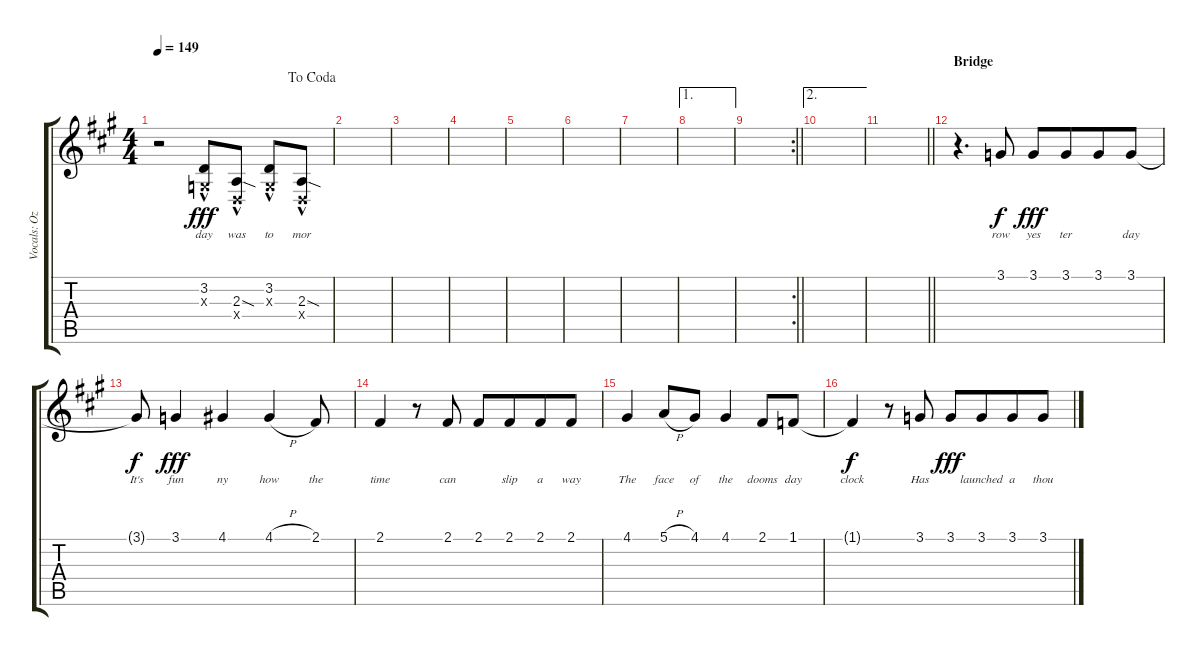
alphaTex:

\track ("Vocals: Ozzy" "Vocals: Oz") {instrument lead2sawtooth}
\staff {score tabs}
\tuning (E4 B3 G3 D3 A2 E2) {hide}
\ts (4 4)
\jump dacoda
\tempo 149
\clef g2
\ks a
r.2{dy fff} (3.2{hac} 0.3{x}).8{lyrics (0 "day") lyrics (1 "") lyrics (2 "") lyrics (3 "") lyrics (4 "")} (2.3{sod hac} 0.4{x}).8{lyrics (0 "was") lyrics (1 "") lyrics (2 "") lyrics (3 "") lyrics (4 "")} (3.2{hac} 0.3{x}).8{lyrics (0 "to") lyrics (1 "") lyrics (2 "") lyrics (3 "") lyrics (4 "")} (2.3{sod hac} 0.4{x}).8{lyrics (0 "mor") lyrics (1 "") lyrics (2 "") lyrics (3 "") lyrics (4 "")} |
|
|
|
|
|
|
\ae 1
|
\rc 2
\barLineRight lightlight
|
\ae 2
|
\barLineRight lightlight
|
\section ("" "Bridge")
r.4{d} 3.1.8{lyrics (0 "row") lyrics (1 "") lyrics (2 "") lyrics (3 "") lyrics (4 "") dy f} 3.1.8{lyrics (0 "yes") lyrics (1 "") lyrics (2 "") lyrics (3 "") lyrics (4 "") dy fff} 3.1.8{lyrics (0 "ter") lyrics (1 "") lyrics (2 "") lyrics (3 "") lyrics (4 "") beam merge} 3.1.8{lyrics (0 "") lyrics (1 "") lyrics (2 "") lyrics (3 "") lyrics (4 "")} 3.1.8{lyrics (0 "day") lyrics (1 "") lyrics (2 "") lyrics (3 "") lyrics (4 "")} |
3.1{t}.8{lyrics (0 "It's") lyrics (1 "") lyrics (2 "") lyrics (3 "") lyrics (4 "") dy f} 3.1.4{lyrics (0 "fun") lyrics (1 "") lyrics (2 "") lyrics (3 "") lyrics (4 "") dy fff} 4.1.4{lyrics (0 "ny") lyrics (1 "") lyrics (2 "") lyrics (3 "") lyrics (4 "")} 4.1{h}.4{lyrics (0 "how") lyrics (1 "") lyrics (2 "") lyrics (3 "") lyrics (4 "")} 2.1.8{lyrics (0 "the") lyrics (1 "") lyrics (2 "") lyrics (3 "") lyrics (4 "")} |
2.1.4{lyrics (0 "time") lyrics (1 "") lyrics (2 "") lyrics (3 "") lyrics (4 "")} r.8 2.1.8{lyrics (0 "can") lyrics (1 "") lyrics (2 "") lyrics (3 "") lyrics (4 "")} 2.1.8{lyrics (0 "") lyrics (1 "") lyrics (2 "") lyrics (3 "") lyrics (4 "")} 2.1.8{lyrics (0 "slip") lyrics (1 "") lyrics (2 "") lyrics (3 "") lyrics (4 "") beam merge} 2.1.8{lyrics (0 "a") lyrics (1 "") lyrics (2 "") lyrics (3 "") lyrics (4 "")} 2.1.8{lyrics (0 "way") lyrics (1 "") lyrics (2 "") lyrics (3 "") lyrics (4 "")} |
4.1.4{lyrics (0 "The") lyrics (1 "") lyrics (2 "") lyrics (3 "") lyrics (4 "")} 5.1{h}.8{lyrics (0 "face") lyrics (1 "") lyrics (2 "") lyrics (3 "") lyrics (4 "")} 4.1.8{lyrics (0 "of") lyrics (1 "") lyrics (2 "") lyrics (3 "") lyrics (4 "")} 4.1.4{lyrics (0 "the") lyrics (1 "") lyrics (2 "") lyrics (3 "") lyrics (4 "")} 2.1.8{lyrics (0 "dooms") lyrics (1 "") lyrics (2 "") lyrics (3 "") lyrics (4 "")} 1.1.8{lyrics (0 "day") lyrics (1 "") lyrics (2 "") lyrics (3 "") lyrics (4 "")} |
1.1{t}.4{lyrics (0 "clock") lyrics (1 "") lyrics (2 "") lyrics (3 "") lyrics (4 "") dy f} r.8 3.1.8{lyrics (0 "Has") lyrics (1 "") lyrics (2 "") lyrics (3 "") lyrics (4 "")} 3.1.8{lyrics (0 "") lyrics (1 "") lyrics (2 "") lyrics (3 "") lyrics (4 "") dy fff} 3.1.8{lyrics (0 "launched") lyrics (1 "") lyrics (2 "") lyrics (3 "") lyrics (4 "") beam merge} 3.1.8{lyrics (0 "a") lyrics (1 "") lyrics (2 "") lyrics (3 "") lyrics (4 "")} 3.1.8{lyrics (0 "thou") lyrics (1 "") lyrics (2 "") lyrics (3 "") lyrics (4 "")}
